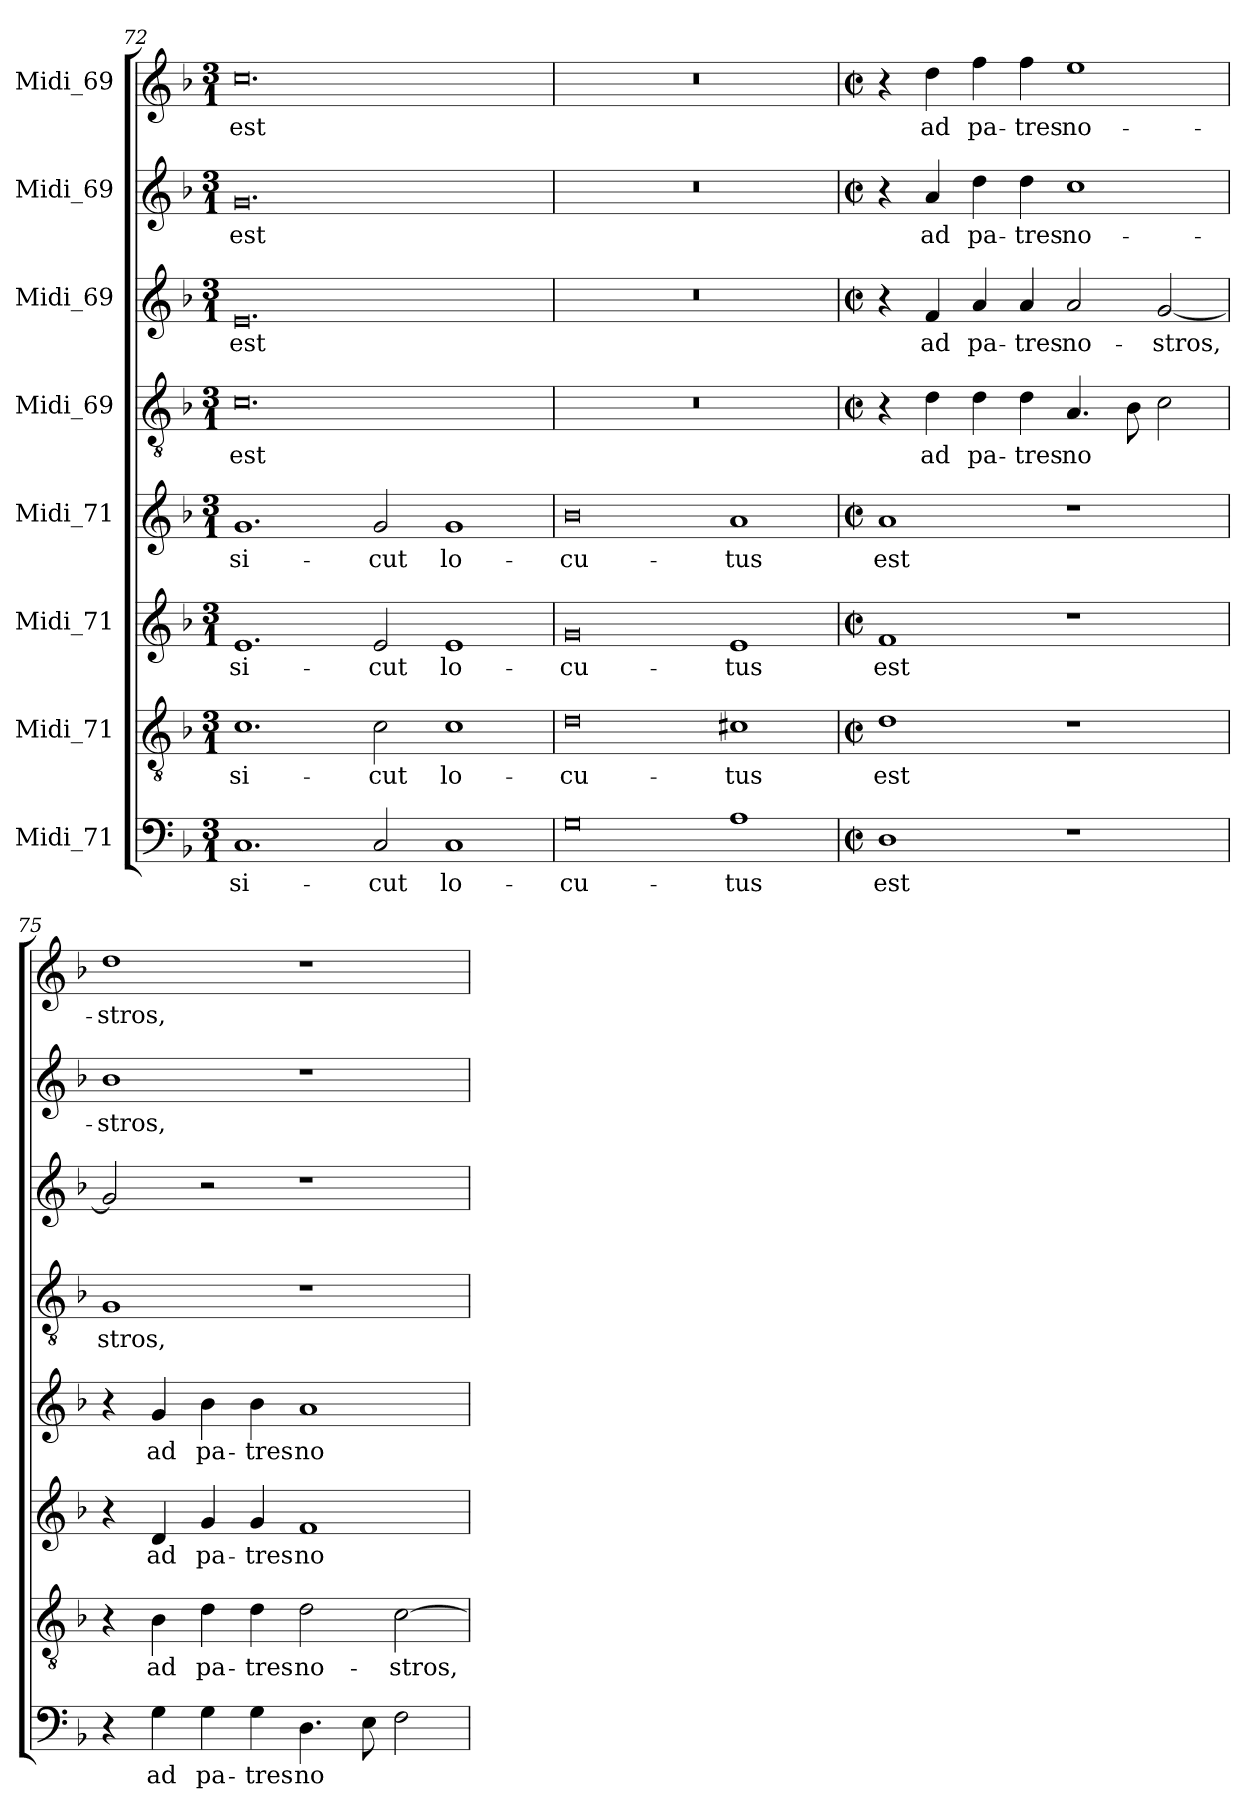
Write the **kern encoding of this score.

**kern	**text	**kern	**text	**kern	**text	**kern	**text	**kern	**text	**kern	**text	**kern	**text	**kern	**text
*part8	*part8	*part7	*part7	*part6	*part6	*part5	*part5	*part4	*part4	*part3	*part3	*part2	*part2	*part1	*part1
*staff8	*staff8	*staff7	*staff7	*staff6	*staff6	*staff5	*staff5	*staff4	*staff4	*staff3	*staff3	*staff2	*staff2	*staff1	*staff1
*I"Midi_71	*	*I"Midi_71	*	*I"Midi_71	*	*I"Midi_71	*	*I"Midi_69	*	*I"Midi_69	*	*I"Midi_69	*	*I"Midi_69	*
!!LO:LB:g=z
*clefF4	*	*clefGv2	*	*clefG2	*	*clefG2	*	*clefGv2	*	*clefG2	*	*clefG2	*	*clefG2	*
*k[b-]	*	*k[b-]	*	*k[b-]	*	*k[b-]	*	*k[b-]	*	*k[b-]	*	*k[b-]	*	*k[b-]	*
*F:	*	*F:	*	*F:	*	*F:	*	*F:	*	*F:	*	*F:	*	*F:	*
*M3/1	*	*M3/1	*	*M3/1	*	*M3/1	*	*M3/1	*	*M3/1	*	*M3/1	*	*M3/1	*
=72	=72	=72	=72	=72	=72	=72	=72	=72	=72	=72	=72	=72	=72	=72	=72
!	!LO:LY:b	!	!LO:LY:b	!	!LO:LY:b	!	!LO:LY:b	!	!LO:LY:b	!	!LO:LY:b	!	!LO:LY:b	!	!LO:LY:b
1.C	si-	1.c	si-	1.e	si-	1.g	si-	0.c	est	0.e	est	0.g	est	0.cc	est
!	!LO:LY:b	!	!LO:LY:b	!	!LO:LY:b	!	!LO:LY:b	!	!	!	!	!	!	!	!
2C	-cut	2c	-cut	2e	-cut	2g	-cut	.	.	.	.	.	.	.	.
!	!LO:LY:b	!	!LO:LY:b	!	!LO:LY:b	!	!LO:LY:b	!	!	!	!	!	!	!	!
1C	lo-	1c	lo-	1e	lo-	1g	lo-	.	.	.	.	.	.	.	.
=73	=73	=73	=73	=73	=73	=73	=73	=73	=73	=73	=73	=73	=73	=73	=73
!	!LO:LY:b	!	!LO:LY:b	!	!LO:LY:b	!	!LO:LY:b	!	!	!	!	!	!	!	!
0G	-cu-	0d	-cu-	0g	-cu-	0b-	-cu-	0.r	.	0.r	.	0.r	.	0.r	.
!	!LO:LY:b	!	!LO:LY:b	!	!LO:LY:b	!	!LO:LY:b	!	!	!	!	!	!	!	!
1A	-tus	1c#X	-tus	1e	-tus	1a	-tus	.	.	.	.	.	.	.	.
=74	=74	=74	=74	=74	=74	=74	=74	=74	=74	=74	=74	=74	=74	=74	=74
*M4/2	*	*M4/2	*	*M4/2	*	*M4/2	*	*M4/2	*	*M4/2	*	*M4/2	*	*M4/2	*
*met(c|)	*	*met(c|)	*	*met(c|)	*	*met(c|)	*	*met(c|)	*	*met(c|)	*	*met(c|)	*	*met(c|)	*
!	!LO:LY:b	!	!LO:LY:b	!	!LO:LY:b	!	!LO:LY:b	!	!	!	!	!	!	!	!
1D	est	1d	est	1f	est	1a	est	4r	.	4r	.	4r	.	4r	.
!	!	!	!	!	!	!	!	!	!LO:LY:b	!	!LO:LY:b	!	!LO:LY:b	!	!LO:LY:b
.	.	.	.	.	.	.	.	4d	ad	4f	ad	4a	ad	4dd	ad
!	!	!	!	!	!	!	!	!	!LO:LY:b	!	!LO:LY:b	!	!LO:LY:b	!	!LO:LY:b
.	.	.	.	.	.	.	.	4d	pa-	4a	pa-	4dd	pa-	4ff	pa-
!	!	!	!	!	!	!	!	!	!LO:LY:b	!	!LO:LY:b	!	!LO:LY:b	!	!LO:LY:b
.	.	.	.	.	.	.	.	4d	-tres	4a	-tres	4dd	-tres	4ff	-tres
!	!	!	!	!	!	!	!	!	!LO:LY:b	!	!LO:LY:b	!	!LO:LY:b	!	!LO:LY:b
1r	.	1r	.	1r	.	1r	.	4.A	no	2a	no-	1cc	no-	1ee	no-
.	.	.	.	.	.	.	.	8B-	.	.	.	.	.	.	.
!	!	!	!	!	!	!	!	!	!	!	!LO:LY:b	!	!	!	!
.	.	.	.	.	.	.	.	2c	.	[2g	-stros,	.	.	.	.
=75	=75	=75	=75	=75	=75	=75	=75	=75	=75	=75	=75	=75	=75	=75	=75
!	!	!	!	!	!	!	!	!	!LO:LY:b	!	!	!	!LO:LY:b	!	!LO:LY:b
4r	.	4r	.	4r	.	4r	.	1G	stros,	2g]	.	1b-	-stros,	1dd	-stros,
!	!LO:LY:b	!	!LO:LY:b	!	!LO:LY:b	!	!LO:LY:b	!	!	!	!	!	!	!	!
4G	ad	4B-	ad	4d	ad	4g	ad	.	.	.	.	.	.	.	.
!	!LO:LY:b	!	!LO:LY:b	!	!LO:LY:b	!	!LO:LY:b	!	!	!	!	!	!	!	!
4G	pa-	4d	pa-	4g	pa-	4b-	pa-	.	.	2r	.	.	.	.	.
!	!LO:LY:b	!	!LO:LY:b	!	!LO:LY:b	!	!LO:LY:b	!	!	!	!	!	!	!	!
4G	-tres	4d	-tres	4g	-tres	4b-	-tres	.	.	.	.	.	.	.	.
!	!LO:LY:b	!	!LO:LY:b	!	!LO:LY:b	!	!LO:LY:b	!	!	!	!	!	!	!	!
4.D	no	2d	no-	1f	no-	1a	no-	1r	.	1r	.	1r	.	1r	.
8E	.	.	.	.	.	.	.	.	.	.	.	.	.	.	.
!	!	!	!LO:LY:b	!	!	!	!	!	!	!	!	!	!	!	!
2F	.	[2c	-stros,	.	.	.	.	.	.	.	.	.	.	.	.
=	=	=	=	=	=	=	=	=	=	=	=	=	=	=	=
*-	*-	*-	*-	*-	*-	*-	*-	*-	*-	*-	*-	*-	*-	*-	*-
